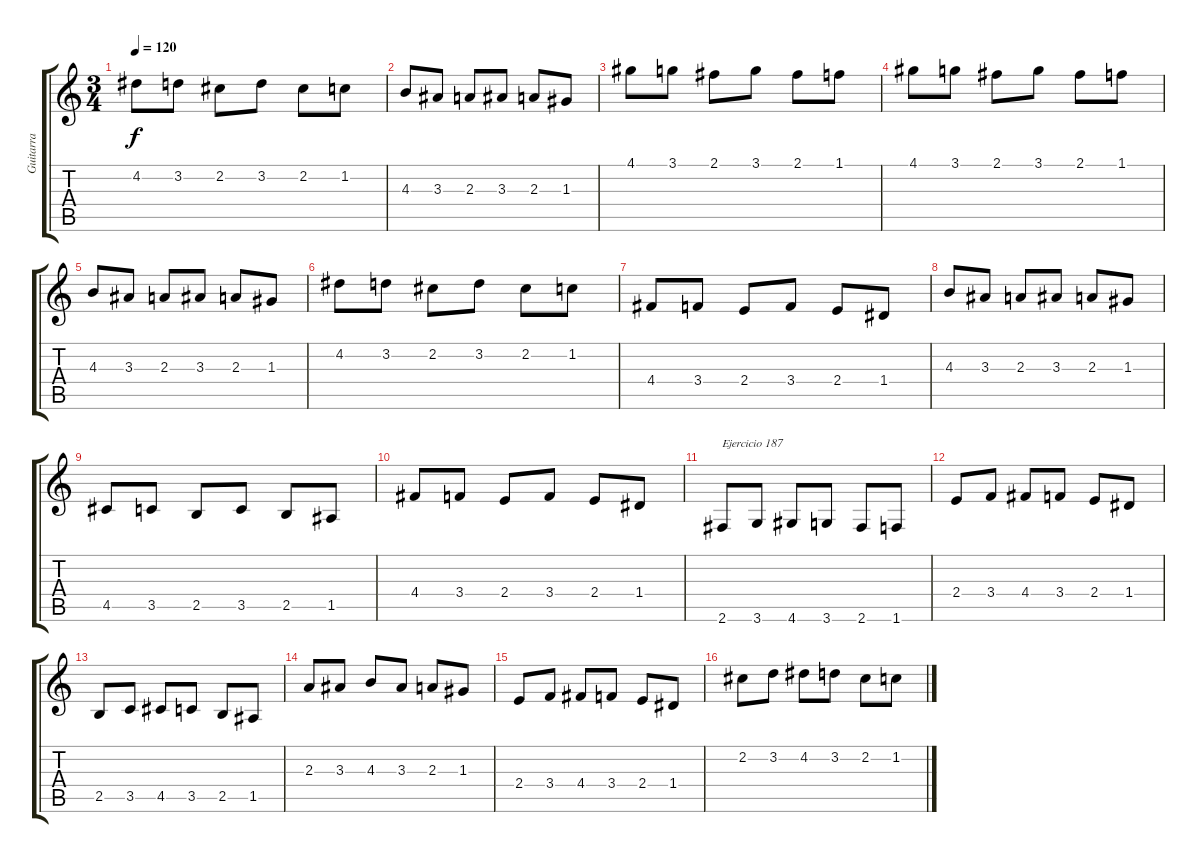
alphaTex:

\track ("Guitarra " "Guitarra ") {instrument acousticguitarnylon}
\staff {score tabs}
\tuning (E4 B3 G3 D3 A2 E2) {hide}
\ts (3 4)
\tempo 120
\clef g2
\ks c
4.2.8{dy f} 3.2.8 2.2.8 3.2.8 2.2.8 1.2.8 |
4.3.8 3.3.8 2.3.8 3.3.8 2.3.8 1.3.8 |
4.1.8 3.1.8 2.1.8 3.1.8 2.1.8 1.1.8 |
4.1.8 3.1.8 2.1.8 3.1.8 2.1.8 1.1.8 |
4.3.8 3.3.8 2.3.8 3.3.8 2.3.8 1.3.8 |
4.2.8 3.2.8 2.2.8 3.2.8 2.2.8 1.2.8 |
4.4.8 3.4.8 2.4.8 3.4.8 2.4.8 1.4.8 |
4.3.8 3.3.8 2.3.8 3.3.8 2.3.8 1.3.8 |
4.5.8 3.5.8 2.5.8 3.5.8 2.5.8 1.5.8 |
4.4.8 3.4.8 2.4.8 3.4.8 2.4.8 1.4.8 |
2.6.8{txt "Ejercicio 187"} 3.6.8 4.6.8 3.6.8 2.6.8 1.6.8 |
2.4.8 3.4.8 4.4.8 3.4.8 2.4.8 1.4.8 |
2.5.8 3.5.8 4.5.8 3.5.8 2.5.8 1.5.8 |
2.3.8 3.3.8 4.3.8 3.3.8 2.3.8 1.3.8 |
2.4.8 3.4.8 4.4.8 3.4.8 2.4.8 1.4.8 |
2.2.8 3.2.8 4.2.8 3.2.8 2.2.8 1.2.8
